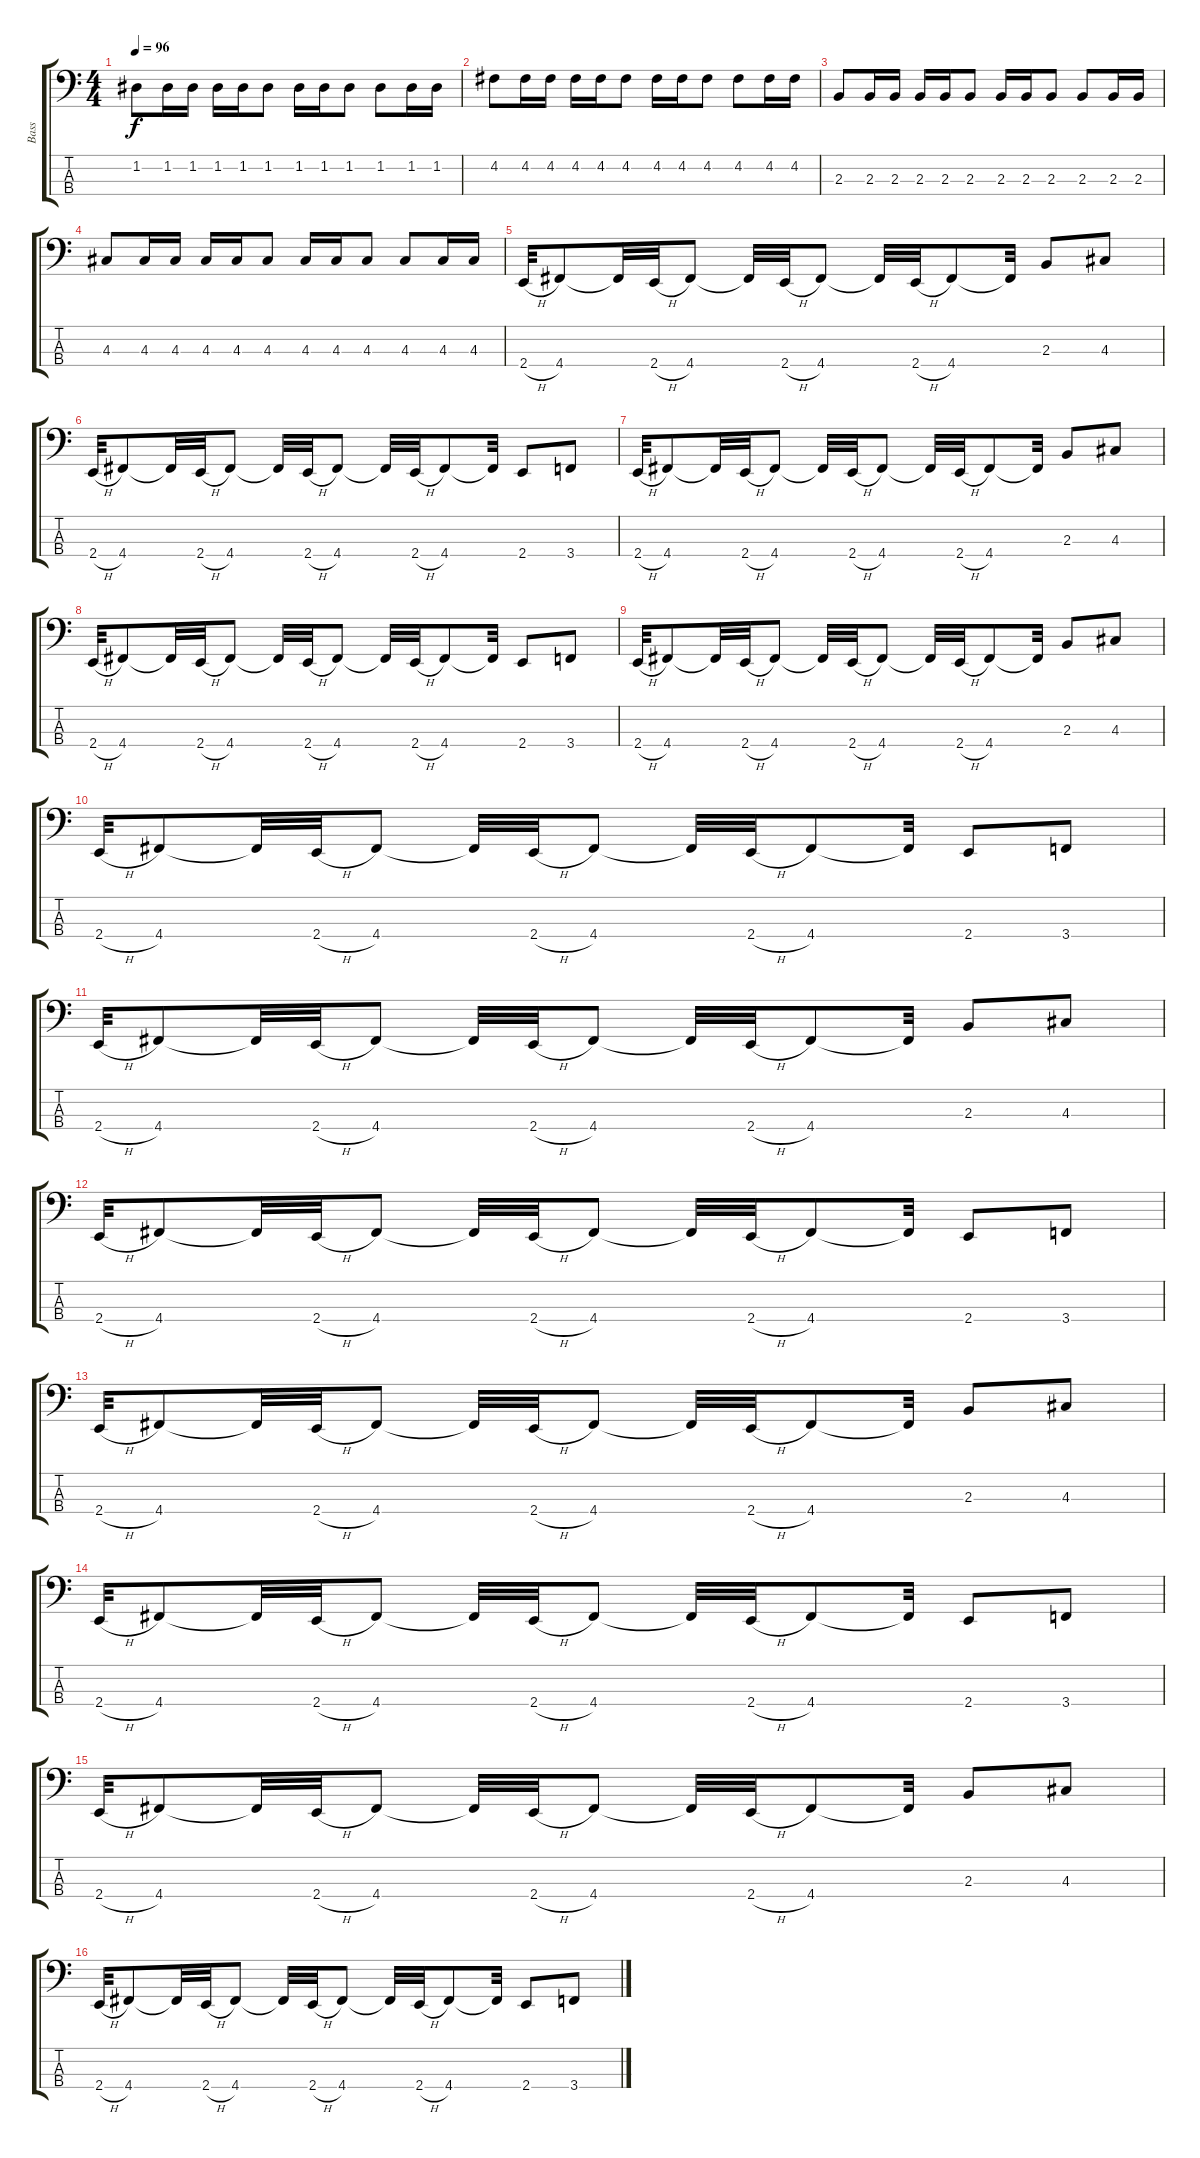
\track ("Bass" "Bass") {instrument electricbassfinger}
\staff {score tabs}
\tuning (G2 D2 A1 D1) {hide}
\ts (4 4)
\tempo 96
\clef f4
\ks c
1.2.8{dy f} 1.2.16 1.2.16 1.2.16 1.2.16 1.2.8 1.2.16 1.2.16 1.2.8 1.2.8 1.2.16 1.2.16 |
4.2.8 4.2.16 4.2.16 4.2.16 4.2.16 4.2.8 4.2.16 4.2.16 4.2.8 4.2.8 4.2.16 4.2.16 |
2.3.8 2.3.16 2.3.16 2.3.16 2.3.16 2.3.8 2.3.16 2.3.16 2.3.8 2.3.8 2.3.16 2.3.16 |
4.3.8 4.3.16 4.3.16 4.3.16 4.3.16 4.3.8 4.3.16 4.3.16 4.3.8 4.3.8 4.3.16 4.3.16 |
2.4{h}.32 4.4.8 4.4{t}.32 2.4{h}.32 4.4.8 4.4{t}.32 2.4{h}.32 4.4.8 4.4{t}.32 2.4{h}.32 4.4.8 4.4{t}.32 2.3.8 4.3.8 |
2.4{h}.32 4.4.8 4.4{t}.32 2.4{h}.32 4.4.8 4.4{t}.32 2.4{h}.32 4.4.8 4.4{t}.32 2.4{h}.32 4.4.8 4.4{t}.32 2.4.8 3.4.8 |
2.4{h}.32 4.4.8 4.4{t}.32 2.4{h}.32 4.4.8 4.4{t}.32 2.4{h}.32 4.4.8 4.4{t}.32 2.4{h}.32 4.4.8 4.4{t}.32 2.3.8 4.3.8 |
2.4{h}.32 4.4.8 4.4{t}.32 2.4{h}.32 4.4.8 4.4{t}.32 2.4{h}.32 4.4.8 4.4{t}.32 2.4{h}.32 4.4.8 4.4{t}.32 2.4.8 3.4.8 |
2.4{h}.32 4.4.8 4.4{t}.32 2.4{h}.32 4.4.8 4.4{t}.32 2.4{h}.32 4.4.8 4.4{t}.32 2.4{h}.32 4.4.8 4.4{t}.32 2.3.8 4.3.8 |
2.4{h}.32 4.4.8 4.4{t}.32 2.4{h}.32 4.4.8 4.4{t}.32 2.4{h}.32 4.4.8 4.4{t}.32 2.4{h}.32 4.4.8 4.4{t}.32 2.4.8 3.4.8 |
2.4{h}.32 4.4.8 4.4{t}.32 2.4{h}.32 4.4.8 4.4{t}.32 2.4{h}.32 4.4.8 4.4{t}.32 2.4{h}.32 4.4.8 4.4{t}.32 2.3.8 4.3.8 |
2.4{h}.32 4.4.8 4.4{t}.32 2.4{h}.32 4.4.8 4.4{t}.32 2.4{h}.32 4.4.8 4.4{t}.32 2.4{h}.32 4.4.8 4.4{t}.32 2.4.8 3.4.8 |
2.4{h}.32 4.4.8 4.4{t}.32 2.4{h}.32 4.4.8 4.4{t}.32 2.4{h}.32 4.4.8 4.4{t}.32 2.4{h}.32 4.4.8 4.4{t}.32 2.3.8 4.3.8 |
2.4{h}.32 4.4.8 4.4{t}.32 2.4{h}.32 4.4.8 4.4{t}.32 2.4{h}.32 4.4.8 4.4{t}.32 2.4{h}.32 4.4.8 4.4{t}.32 2.4.8 3.4.8 |
2.4{h}.32 4.4.8 4.4{t}.32 2.4{h}.32 4.4.8 4.4{t}.32 2.4{h}.32 4.4.8 4.4{t}.32 2.4{h}.32 4.4.8 4.4{t}.32 2.3.8 4.3.8 |
2.4{h}.32 4.4.8 4.4{t}.32 2.4{h}.32 4.4.8 4.4{t}.32 2.4{h}.32 4.4.8 4.4{t}.32 2.4{h}.32 4.4.8 4.4{t}.32 2.4.8 3.4.8
